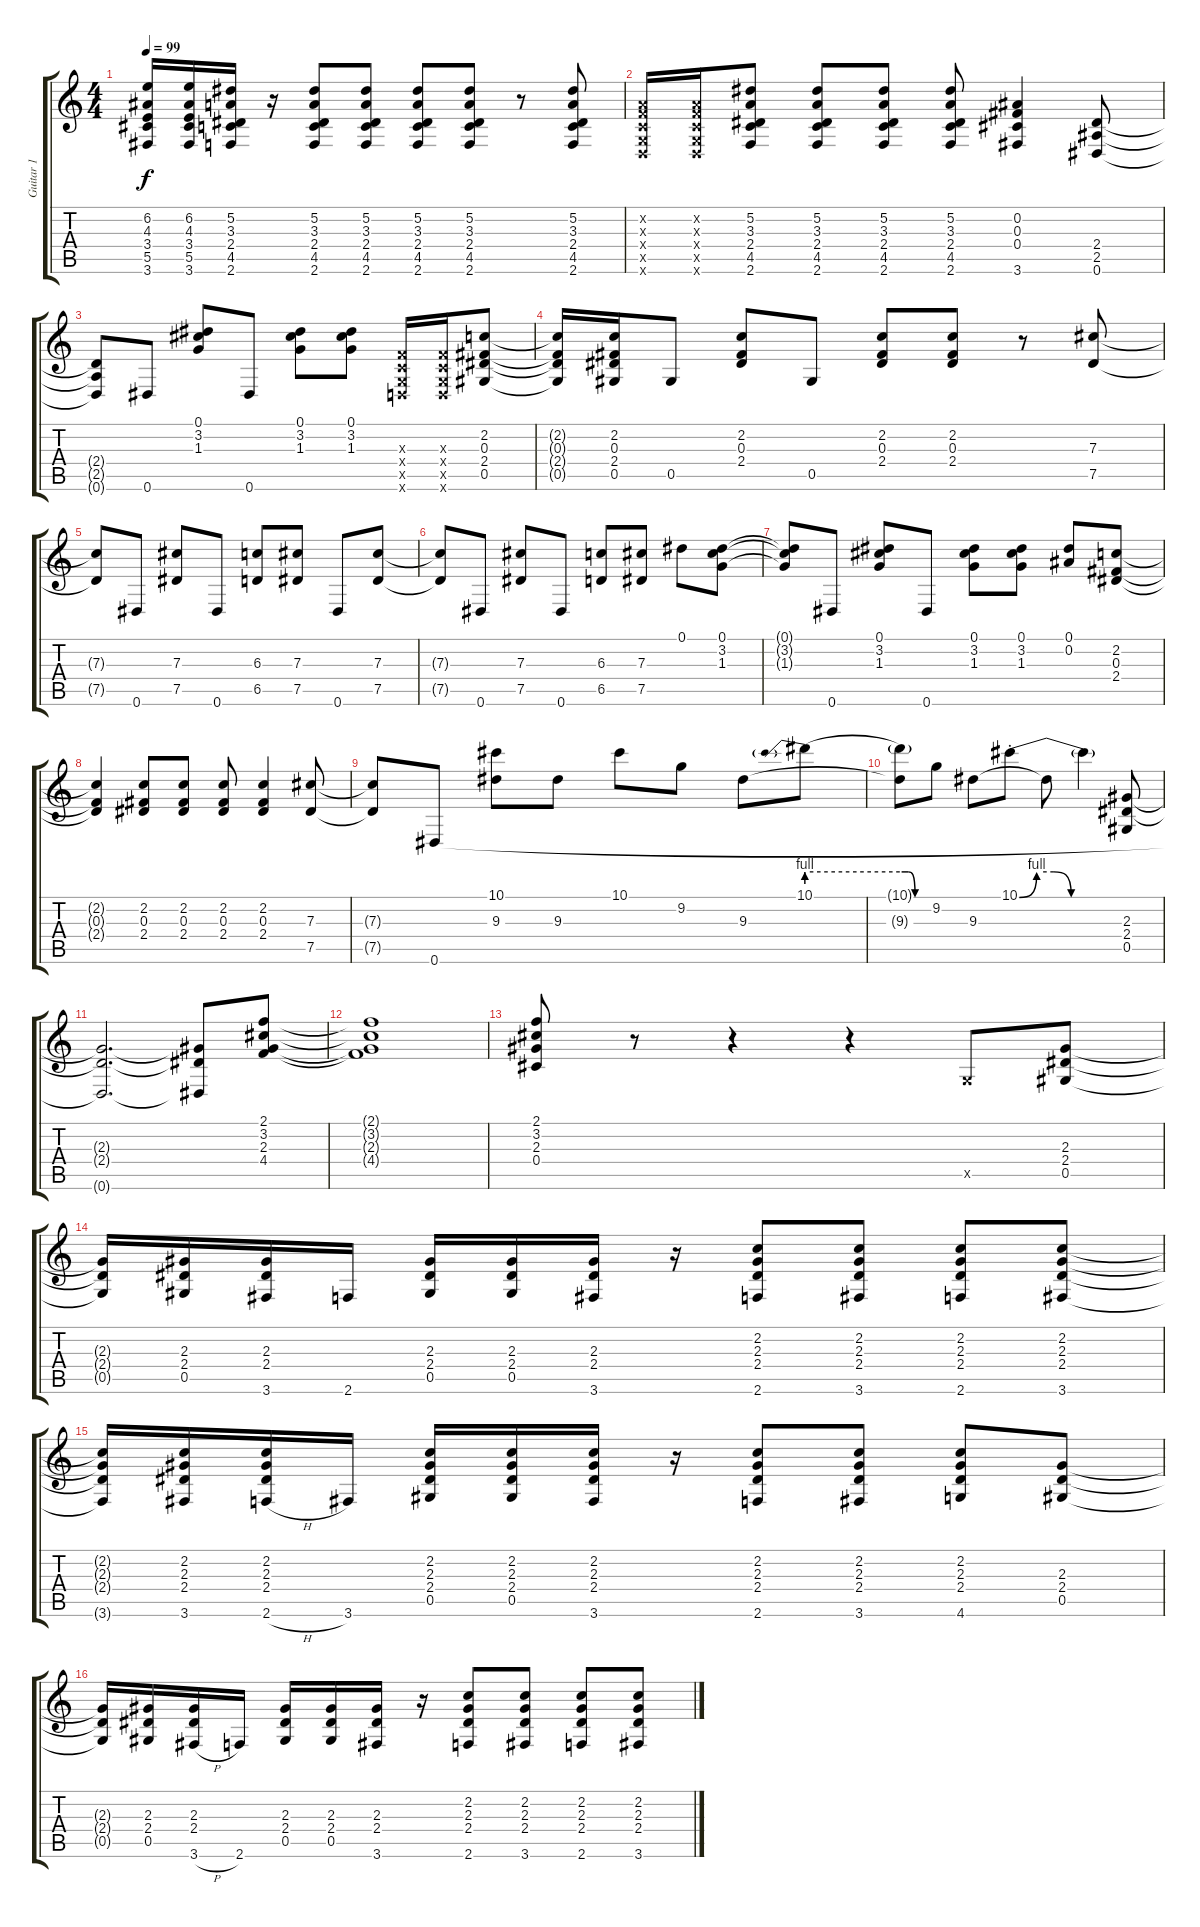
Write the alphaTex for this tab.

\track ("Guitar 1" "Guitar 1") {instrument overdrivenguitar}
\staff {score tabs}
\tuning (Eb4 Bb3 Gb3 Db3 Ab2 Eb2) {hide}
\ts (4 4)
\tempo 99
\clef g2
\ks c
(6.2{t} 4.3{t} 3.4{t} 5.5{t} 3.6{t}).16{dy f} (6.2 4.3 3.4 5.5 3.6).16 (5.2 3.3 2.4 4.5 2.6).16 r.16 (5.2 3.3 2.4 4.5 2.6).8 (5.2 3.3 2.4 4.5 2.6).8 (5.2 3.3 2.4 4.5 2.6).8 (5.2 3.3 2.4 4.5 2.6).8 r.8 (5.2 3.3 2.4 4.5 2.6).8 |
(-1.2{x} -1.3{x} -1.4{x} -1.5{x} -1.6{x}).16 (-1.2{x} -1.3{x} -1.4{x} -1.5{x} -1.6{x}).16 (5.2 3.3 2.4 4.5 2.6).8 (5.2 3.3 2.4 4.5 2.6).8 (5.2 3.3 2.4 4.5 2.6).8 (5.2 3.3 2.4 4.5 2.6).8 (0.2 0.3 0.4 3.6).4 (2.4 2.5 0.6).8 |
(2.4{t} 2.5{t} 0.6{t}).8 0.6.8 (0.1 3.2 1.3).8 0.6.8 (0.1 3.2 1.3).8 (0.1 3.2 1.3).8 (-1.3{x} -1.4{x} -1.5{x} -1.6{x}).16 (-1.3{x} -1.4{x} -1.5{x} -1.6{x}).16 (2.2 0.3 2.4 0.5).8 |
(2.2{t} 0.3{t} 2.4{t} 0.5{t}).16 (2.2 0.3 2.4 0.5).16 0.5.8 (2.2 0.3 2.4).8 0.5.8 (2.2 0.3 2.4).8 (2.2 0.3 2.4).8 r.8 (7.3 7.5).8 |
(7.3{t} 7.5{t}).8 0.6.8 (7.3 7.5).8 0.6.8 (6.3 6.5).8 (7.3 7.5).8 0.6.8 (7.3 7.5).8 |
(7.3{t} 7.5{t}).8 0.6.8 (7.3 7.5).8 0.6.8 (6.3 6.5).8 (7.3 7.5).8 0.1.8 (0.1 3.2 1.3).8 |
(0.1{t} 3.2{t} 1.3{t}).8 0.6.8 (0.1 3.2 1.3).8 0.6.8 (0.1 3.2 1.3).8 (0.1 3.2 1.3).8 (0.1 0.2).8 (2.2 0.3 2.4).8 |
(2.2{t} 0.3{t} 2.4{t}).4 (2.2 0.3 2.4).8 (2.2 0.3 2.4).8 (2.2 0.3 2.4).8 (2.2 0.3 2.4).4 (7.3 7.5).8 |
(7.3{t} 7.5{t}).8 0.6.8 (10.1 9.3).8 9.3.8 10.1.8 9.2.8 9.3.8 10.1{be (prebend 0 4 60 4)}.8 |
(10.1{be (custom 0 4 15 4 30 0 60 0) t} 9.3{t}).8 9.2.8 9.3.8 10.1{be (custom 0 0 10 4 20 4 30 0 60 0) st}.8 9.3{t}.8 10.1{t}.4 (2.3 2.4 0.5).8 |
(2.3{t} 2.4{t} 0.6{t}).2{d} (2.3{t} 2.4{t} 0.6{t}).8 (2.1 3.2 2.3 4.4).8 |
(2.1{t} 3.2{t} 2.3{t} 4.4{t}).1 |
(2.1 3.2 2.3 0.4).8 r.8 r.4 r.4 -1.5{x}.8 (2.3 2.4 0.5).8 |
(2.3{t} 2.4{t} 0.5{t}).16 (2.3 2.4 0.5).16 (2.3 2.4 3.6).16 2.6.16 (2.3 2.4 0.5).16 (2.3 2.4 0.5).16 (2.3 2.4 3.6).16 r.16 (2.2 2.3 2.4 2.6).8 (2.2 2.3 2.4 3.6).8 (2.2 2.3 2.4 2.6).8 (2.2 2.3 2.4 3.6).8 |
(2.2{t} 2.3{t} 2.4{t} 3.6{t}).16 (2.2 2.3 2.4 3.6).16 (2.2 2.3 2.4 2.6{h}).16 3.6.16 (2.2 2.3 2.4 0.5).16 (2.2 2.3 2.4 0.5).16 (2.2 2.3 2.4 3.6).16 r.16 (2.2 2.3 2.4 2.6).8 (2.2 2.3 2.4 3.6).8 (2.2 2.3 2.4 4.6).8 (2.3 2.4 0.5).8 |
(2.3{t} 2.4{t} 0.5{t}).16 (2.3 2.4 0.5).16 (2.3 2.4 3.6{h}).16 2.6.16 (2.3 2.4 0.5).16 (2.3 2.4 0.5).16 (2.3 2.4 3.6).16 r.16 (2.2 2.3 2.4 2.6).8 (2.2 2.3 2.4 3.6).8 (2.2 2.3 2.4 2.6).8 (2.2 2.3 2.4 3.6).8
